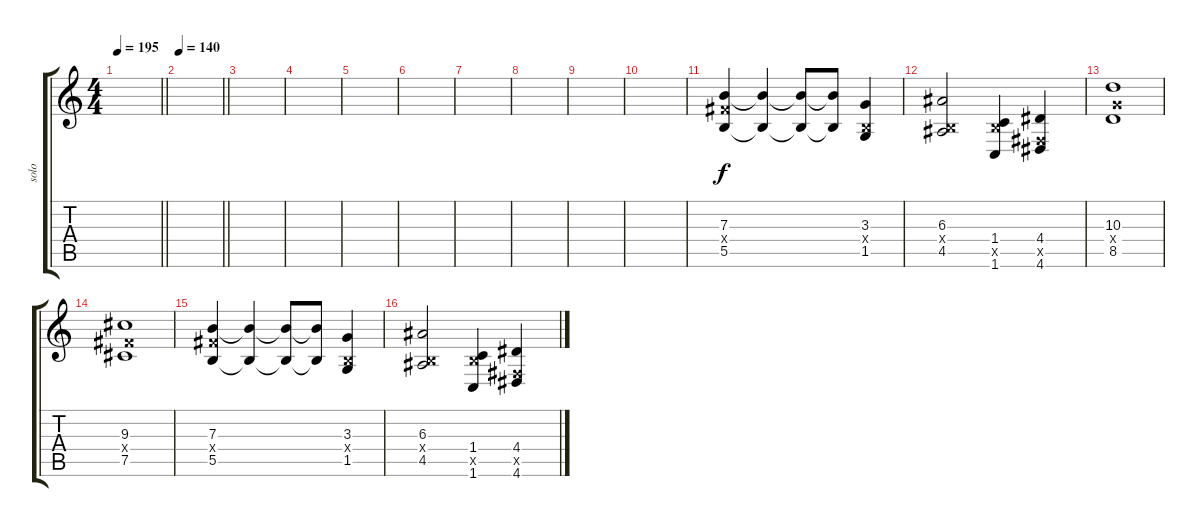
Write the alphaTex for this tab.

\track ("solo" "solo") {instrument distortionguitar}
\staff {score tabs}
\tuning (Db4 Ab3 E3 B2 Gb2 B1) {hide}
\ts (4 4)
\tempo 195
\clef g2
\barLineRight lightlight
\ks c
|
\section ("" "")
\tempo 140
\barLineRight lightlight
|
\section ("" "")
|
|
|
|
|
|
|
|
(7.3 7.4{x} 5.5).4 (7.3{t} 5.5{t}).4 (7.3{t} 5.5{t}).8 (7.3{t} 5.5{t}).8 (3.3 0.4{x} 1.5).4 |
(6.3 0.4{x} 4.5).2 (1.4 5.5{x} 1.6).4 (4.4 0.5{x} 4.6).4 |
(10.3 8.4{x} 8.5).1 |
(9.3 7.4{x} 7.5).1 |
(7.3 7.4{x} 5.5).4 (7.3{t} 5.5{t}).4 (7.3{t} 5.5{t}).8 (7.3{t} 5.5{t}).8 (3.3 0.4{x} 1.5).4 |
(6.3 0.4{x} 4.5).2 (1.4 5.5{x} 1.6).4 (4.4 0.5{x} 4.6).4
